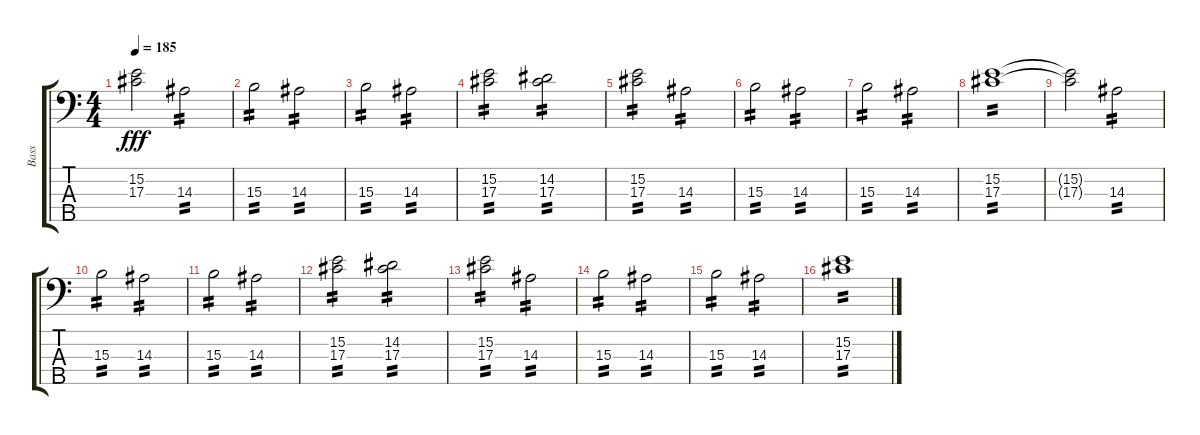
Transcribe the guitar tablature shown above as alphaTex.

\track ("Bass" "Bass") {instrument electricbassfinger}
\staff {score tabs}
\tuning (Gb2 Db2 Ab1 Eb1 Bb0) {hide}
\ts (4 4)
\tempo 185
\clef f4
\ks c
(15.2{t} 17.3{t}).2{dy fff} 14.3.2{tp 2} |
15.3.2{tp 2} 14.3.2{tp 2} |
15.3.2{tp 2} 14.3.2{tp 2} |
(15.2 17.3).2{tp 2} (14.2 17.3).2{tp 2} |
(15.2 17.3).2{tp 2} 14.3.2{tp 2} |
15.3.2{tp 2} 14.3.2{tp 2} |
15.3.2{tp 2} 14.3.2{tp 2} |
(15.2 17.3).1{tp 2} |
(15.2{t} 17.3{t}).2 14.3.2{tp 2} |
15.3.2{tp 2} 14.3.2{tp 2} |
15.3.2{tp 2} 14.3.2{tp 2} |
(15.2 17.3).2{tp 2} (14.2 17.3).2{tp 2} |
(15.2 17.3).2{tp 2} 14.3.2{tp 2} |
15.3.2{tp 2 volume 12} 14.3.2{tp 2} |
15.3.2{tp 2} 14.3.2{tp 2} |
(15.2 17.3).1{tp 2 volume 10}
